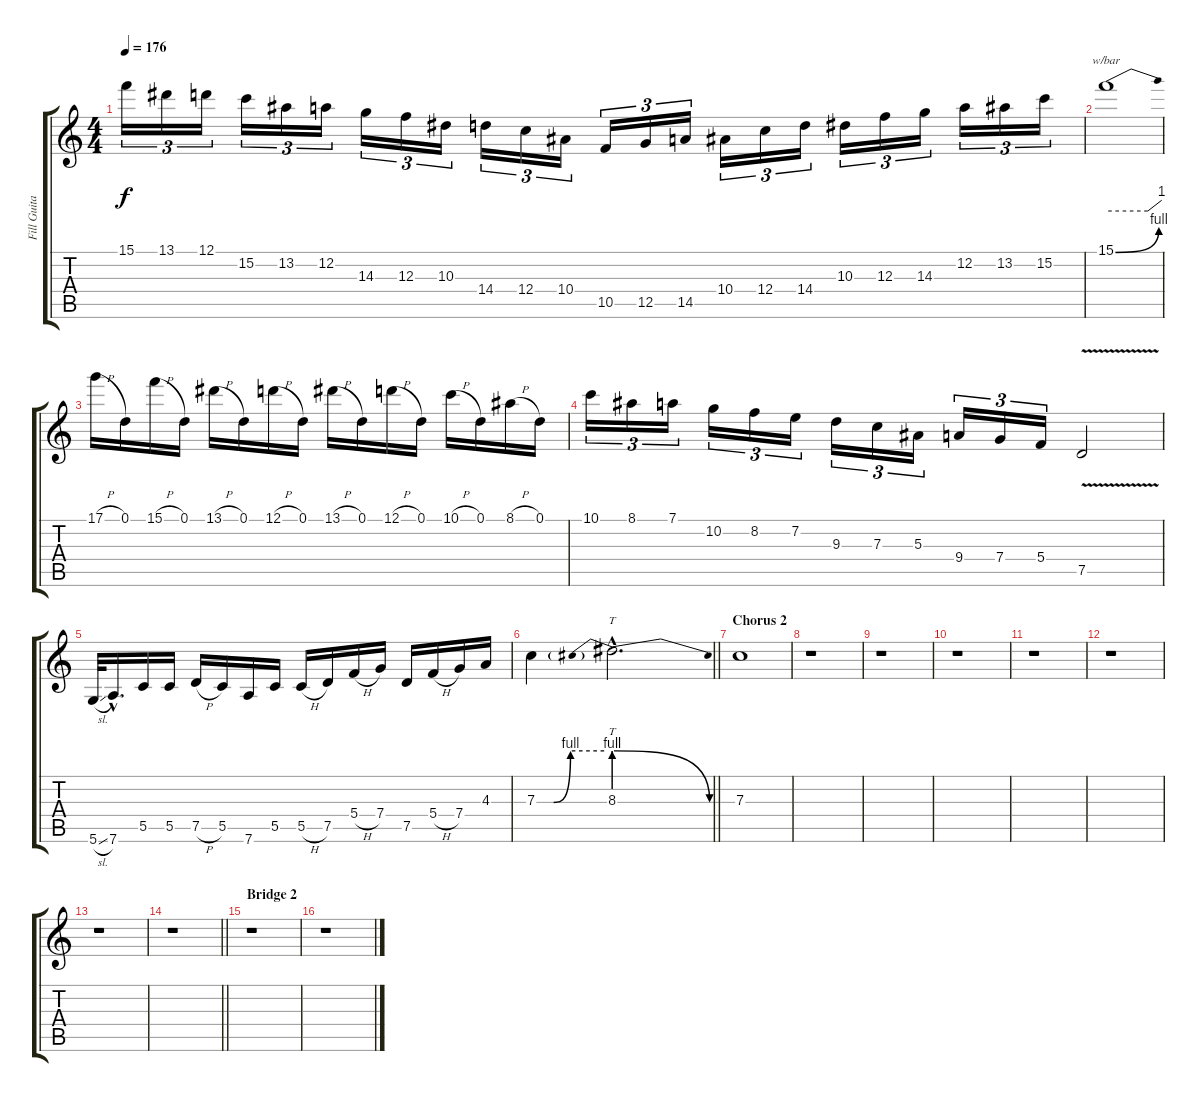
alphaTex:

\track ("Fill Guitar 2" "Fill Guita") {instrument distortionguitar}
\staff {score tabs}
\tuning (D4 A3 F3 C3 G2 D2) {hide}
\ts (4 4)
\tempo 176
\clef g2
\ks c
15.1.16{tu (3 2) dy f} 13.1.16{tu (3 2)} 12.1.16{tu (3 2)} 15.2.16{tu (3 2)} 13.2.16{tu (3 2)} 12.2.16{tu (3 2)} 14.3.16{tu (3 2)} 12.3.16{tu (3 2)} 10.3.16{tu (3 2)} 14.4.16{tu (3 2)} 12.4.16{tu (3 2)} 10.4.16{tu (3 2)} 10.5.16{tu (3 2)} 12.5.16{tu (3 2)} 14.5.16{tu (3 2)} 10.4.16{tu (3 2)} 12.4.16{tu (3 2)} 14.4.16{tu (3 2)} 10.3.16{tu (3 2)} 12.3.16{tu (3 2)} 14.3.16{tu (3 2)} 12.2.16{tu (3 2)} 13.2.16{tu (3 2)} 15.2.16{tu (3 2)} |
15.1{be (bend 0 0 60 4)}.1{tbe (custom default 0 0 45 0 60 4)} |
17.1{h}.16 0.1.16 15.1{h}.16 0.1.16 13.1{h}.16 0.1.16 12.1{h}.16 0.1.16 13.1{h}.16 0.1.16 12.1{h}.16 0.1.16 10.1{h}.16 0.1.16 8.1{h}.16 0.1.16 |
10.1.16{tu (3 2)} 8.1.16{tu (3 2)} 7.1.16{tu (3 2)} 10.2.16{tu (3 2)} 8.2.16{tu (3 2)} 7.2.16{tu (3 2)} 9.3.16{tu (3 2)} 7.3.16{tu (3 2)} 5.3.16{tu (3 2)} 9.4.16{tu (3 2)} 7.4.16{tu (3 2)} 5.4.16{tu (3 2)} 7.5{v}.2 |
5.6{sl}.32 7.6{hac}.16{d} 5.5.16 5.5.16 7.5{h}.16 5.5.16 7.6.16 5.5.16 5.5{h}.16 7.5.16 5.4{h}.16 7.4.16 7.5.16 5.4{h}.16 7.4.16 4.3.16 |
\barLineRight lightlight
7.3{be (custom 0 0 15 0 30 4 60 4)}.4 8.3{be (prebendrelease 0 4 60 0) hac}.2{tt d} |
\section ("" "Chorus 2")
7.3.1{volume 6} |
r.1{volume 12} |
r.1 |
r.1 |
r.1 |
r.1 |
r.1 |
\barLineRight lightlight
r.1 |
\section ("" "Bridge 2")
r.1 |
r.1
